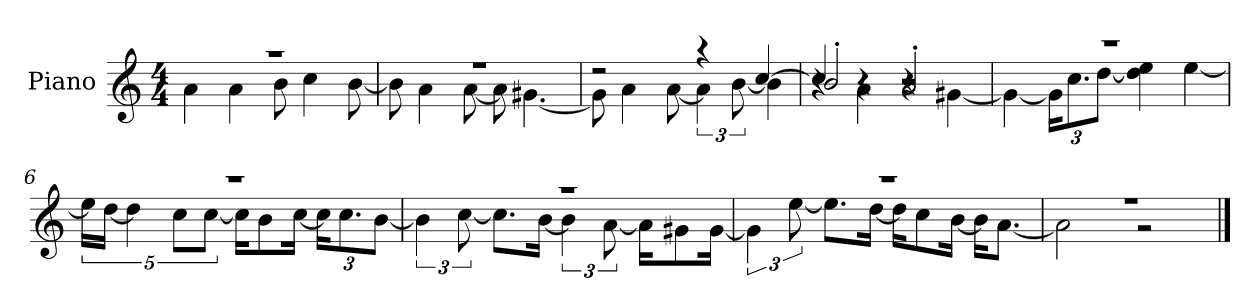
**kern
*part1
*staff1
*I"Piano
*I'P-no
*clefG2
*k[]
*M4/4
*MM90
=1
*^
1r	4a\
.	4a\
.	8b\
.	4cc\
.	[8b\
=2	=2
1r	8b\]
.	4a\
.	[8a\
.	8a\]
.	[4.g#X\
=3	=3
2r	8g#\]
.	4a\
.	[8a\
4r	6a\]
.	[12b\
[4cc/	4b\]
=4	=4
*	*^
4cc/]	4r	2b'/
4r	4a\	.
2r	4r	2a'/
.	[4g#X\	.
*	*v	*v
=5	=5
1r	4g#\_
*	*Xbrackettup
.	24g#\KL]
.	12.cc\
.	[12dd\J
.	4dd\] 4ee\
.	[4ee\
!!LO:LB:g=z	!!
=6	=6
*	*brackettup
1r	20ee\LL]
.	[20dd\JJ
.	5dd\]
.	10cc\L
.	[10cc\J
.	16cc\KL]
.	8b\
.	[16cc\Jk
*	*Xbrackettup
.	24cc\KL]
.	12.cc\
.	[12b\J
=7	=7
*	*brackettup
1r	6b\]
.	[12cc\
.	8.cc\L]
.	[16b\Jk
.	6b\]
.	[12a\
.	16a\KL]
.	8g#X\
.	[16g#\Jk
=8	=8
1r	6g#\]
.	[12ee\
.	8.ee\L]
.	[16dd\Jk
.	16dd\KL]
.	8cc\
.	[16b\Jk
.	16b\KL]
.	[8.a\J
=9	=9
1r	2a\]
.	2r
*v	*v
==
*-
